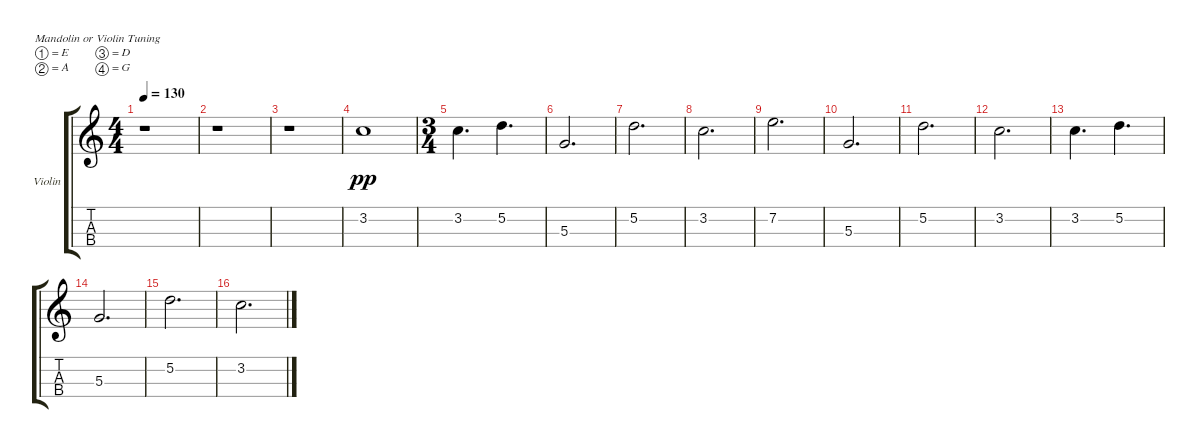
\defaultSystemsLayout 4
\bracketExtendMode groupsimilarinstruments
\firstSystemTrackNameOrientation horizontal
\otherSystemsTrackNameOrientation horizontal
\chordDiagramsInScore
\track ("Violin" "Violin") {instrument violin}
\staff {score tabs}
\tuning (E5 A4 D4 G3)
\ts (4 4)
\tempo 130
\clef g2
\ks c
r.1{dy mf} |
r.1 |
r.1 |
\scale
0.25 3.2.1{dy pp} |
\ts (3 4)
\scale
0.38796 3.2.4{d} 5.2.4{d} |
\scale
0.204013 5.3.2{d} |
\scale
0.204013 5.2.2{d} |
\scale
0.204013 3.2.2{d} |
\scale
0.25 7.2.2{d} |
\scale
0.25 5.3.2{d} |
\scale
0.25 5.2.2{d} |
\scale
0.25 3.2.2{d} |
\scale
0.25 3.2.4{d} 5.2.4{d} |
\scale
0.25 5.3.2{d} |
\scale
0.25 5.2.2{d} |
\scale
0.25 3.2.2{d}
